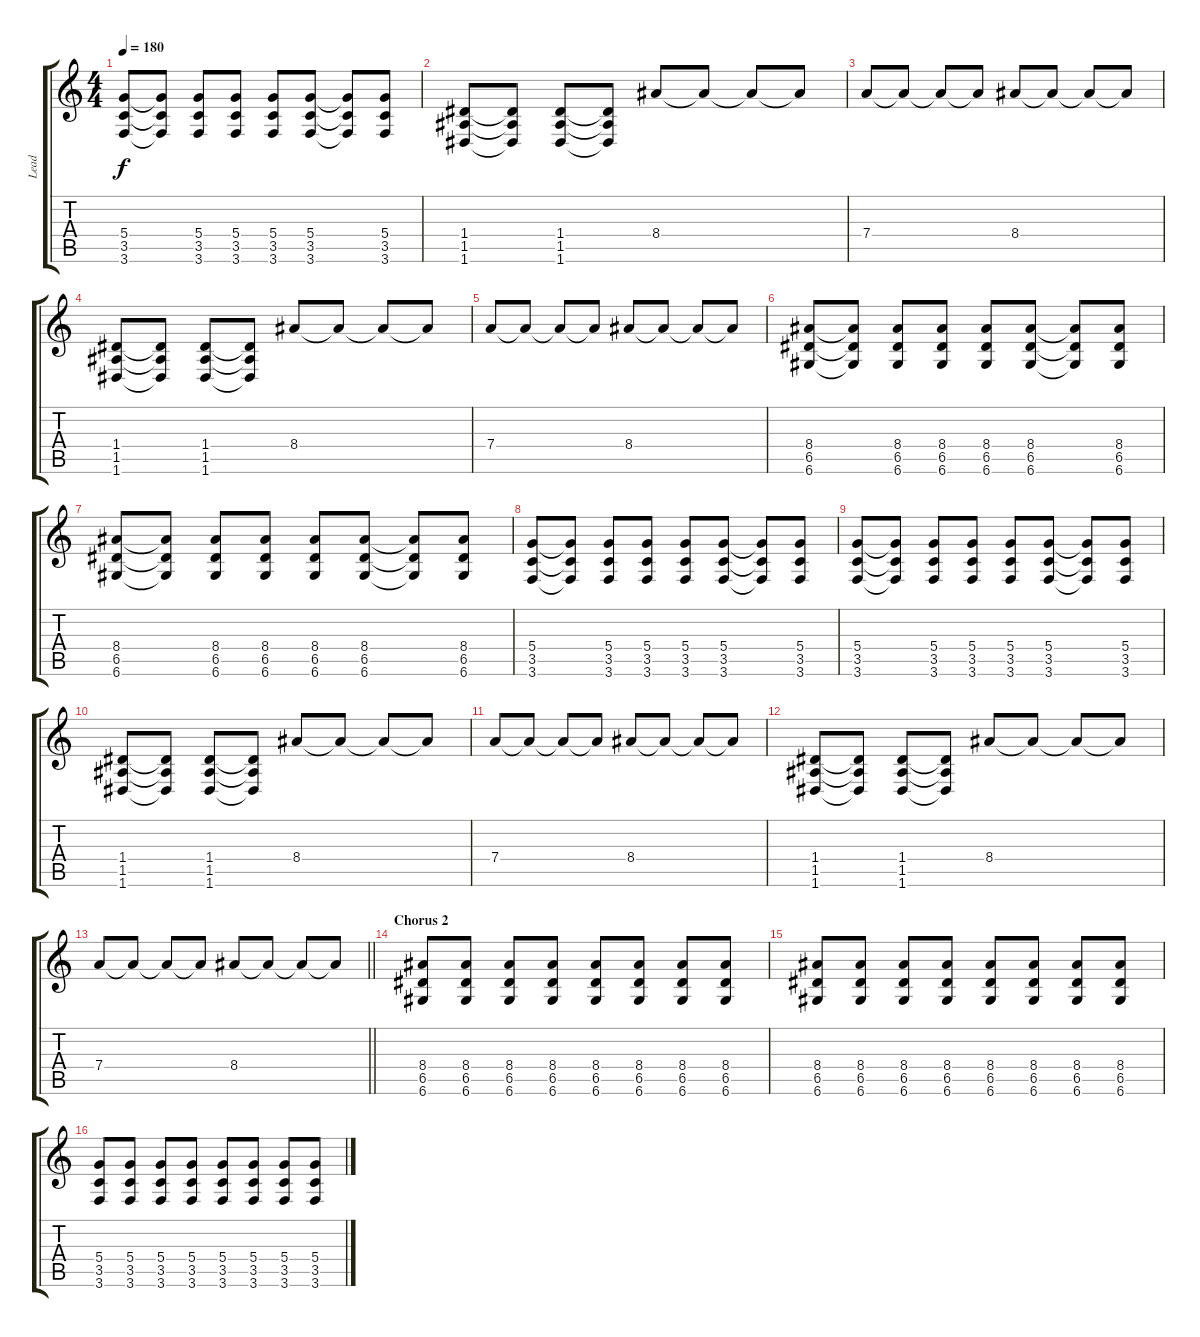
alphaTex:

\track ("Lead" "Lead") {instrument distortionguitar}
\staff {score tabs}
\tuning (E4 B3 G3 D3 A2 D2) {hide}
\ts (4 4)
\tempo 180
\clef g2
\ks c
(5.4 3.5 3.6).8{dy f} (5.4{t} 3.5{t} 3.6{t}).8 (5.4 3.5 3.6).8 (5.4 3.5 3.6).8 (5.4 3.5 3.6).8 (5.4 3.5 3.6).8 (5.4{t} 3.5{t} 3.6{t}).8 (5.4 3.5 3.6).8 |
(1.4 1.5 1.6).8 (1.4{t} 1.5{t} 1.6{t}).8 (1.4 1.5 1.6).8 (1.4{t} 1.5{t} 1.6{t}).8 8.4.8 8.4{t}.8 8.4{t}.8 8.4{t}.8 |
7.4.8 7.4{t}.8 7.4{t}.8 7.4{t}.8 8.4.8 8.4{t}.8 8.4{t}.8 8.4{t}.8 |
(1.4 1.5 1.6).8 (1.4{t} 1.5{t} 1.6{t}).8 (1.4 1.5 1.6).8 (1.4{t} 1.5{t} 1.6{t}).8 8.4.8 8.4{t}.8 8.4{t}.8 8.4{t}.8 |
7.4.8 7.4{t}.8 7.4{t}.8 7.4{t}.8 8.4.8 8.4{t}.8 8.4{t}.8 8.4{t}.8 |
(8.4 6.5 6.6).8 (8.4{t} 6.5{t} 6.6{t}).8 (8.4 6.5 6.6).8 (8.4 6.5 6.6).8 (8.4 6.5 6.6).8 (8.4 6.5 6.6).8 (8.4{t} 6.5{t} 6.6{t}).8 (8.4 6.5 6.6).8 |
(8.4 6.5 6.6).8 (8.4{t} 6.5{t} 6.6{t}).8 (8.4 6.5 6.6).8 (8.4 6.5 6.6).8 (8.4 6.5 6.6).8 (8.4 6.5 6.6).8 (8.4{t} 6.5{t} 6.6{t}).8 (8.4 6.5 6.6).8 |
(5.4 3.5 3.6).8 (5.4{t} 3.5{t} 3.6{t}).8 (5.4 3.5 3.6).8 (5.4 3.5 3.6).8 (5.4 3.5 3.6).8 (5.4 3.5 3.6).8 (5.4{t} 3.5{t} 3.6{t}).8 (5.4 3.5 3.6).8 |
(5.4 3.5 3.6).8 (5.4{t} 3.5{t} 3.6{t}).8 (5.4 3.5 3.6).8 (5.4 3.5 3.6).8 (5.4 3.5 3.6).8 (5.4 3.5 3.6).8 (5.4{t} 3.5{t} 3.6{t}).8 (5.4 3.5 3.6).8 |
(1.4 1.5 1.6).8 (1.4{t} 1.5{t} 1.6{t}).8 (1.4 1.5 1.6).8 (1.4{t} 1.5{t} 1.6{t}).8 8.4.8 8.4{t}.8 8.4{t}.8 8.4{t}.8 |
7.4.8 7.4{t}.8 7.4{t}.8 7.4{t}.8 8.4.8 8.4{t}.8 8.4{t}.8 8.4{t}.8 |
(1.4 1.5 1.6).8 (1.4{t} 1.5{t} 1.6{t}).8 (1.4 1.5 1.6).8 (1.4{t} 1.5{t} 1.6{t}).8 8.4.8 8.4{t}.8 8.4{t}.8 8.4{t}.8 |
\barLineRight lightlight
7.4.8 7.4{t}.8 7.4{t}.8 7.4{t}.8 8.4.8 8.4{t}.8 8.4{t}.8 8.4{t}.8 |
\section ("" "Chorus 2")
(8.4 6.5 6.6).8 (8.4 6.5 6.6).8 (8.4 6.5 6.6).8 (8.4 6.5 6.6).8 (8.4 6.5 6.6).8 (8.4 6.5 6.6).8 (8.4 6.5 6.6).8 (8.4 6.5 6.6).8 |
(8.4 6.5 6.6).8 (8.4 6.5 6.6).8 (8.4 6.5 6.6).8 (8.4 6.5 6.6).8 (8.4 6.5 6.6).8 (8.4 6.5 6.6).8 (8.4 6.5 6.6).8 (8.4 6.5 6.6).8 |
(5.4 3.5 3.6).8 (5.4 3.5 3.6).8 (5.4 3.5 3.6).8 (5.4 3.5 3.6).8 (5.4 3.5 3.6).8 (5.4 3.5 3.6).8 (5.4 3.5 3.6).8 (5.4 3.5 3.6).8
